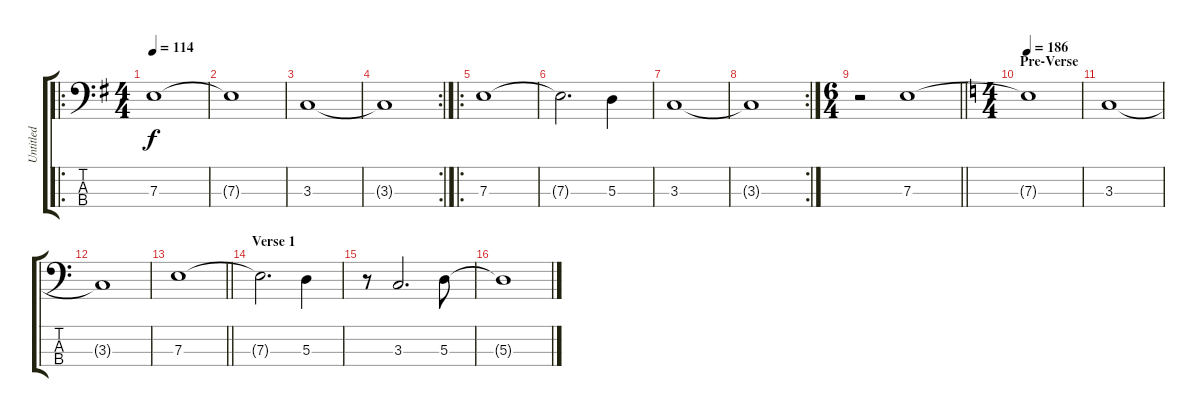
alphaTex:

\track ("Untitled" "Untitled") {instrument electricbassfinger}
\staff {score tabs}
\tuning (G2 D2 A1 E1) {hide}
\ro
\ts (4 4)
\tempo 114
\clef f4
\ks g
7.3.1{dy f instrument electricbassfinger} |
7.3{t}.1 |
3.3.1 |
\rc 2
3.3{t}.1 |
\ro
7.3.1 |
7.3{t}.2{d} 5.3.4 |
3.3.1 |
\rc 2
3.3{t}.1 |
\ts (6 4)
\barLineRight lightlight
r.2 7.3.1 |
\ts (4 4)
\section ("" "Pre-Verse")
\tempo 186
\ks c
7.3{t}.1 |
3.3.1 |
3.3{t}.1 |
\barLineRight lightlight
7.3.1 |
\section ("" "Verse 1")
7.3{t}.2{d} 5.3.4 |
r.8 3.3.2{d} 5.3.8 |
5.3{t}.1
